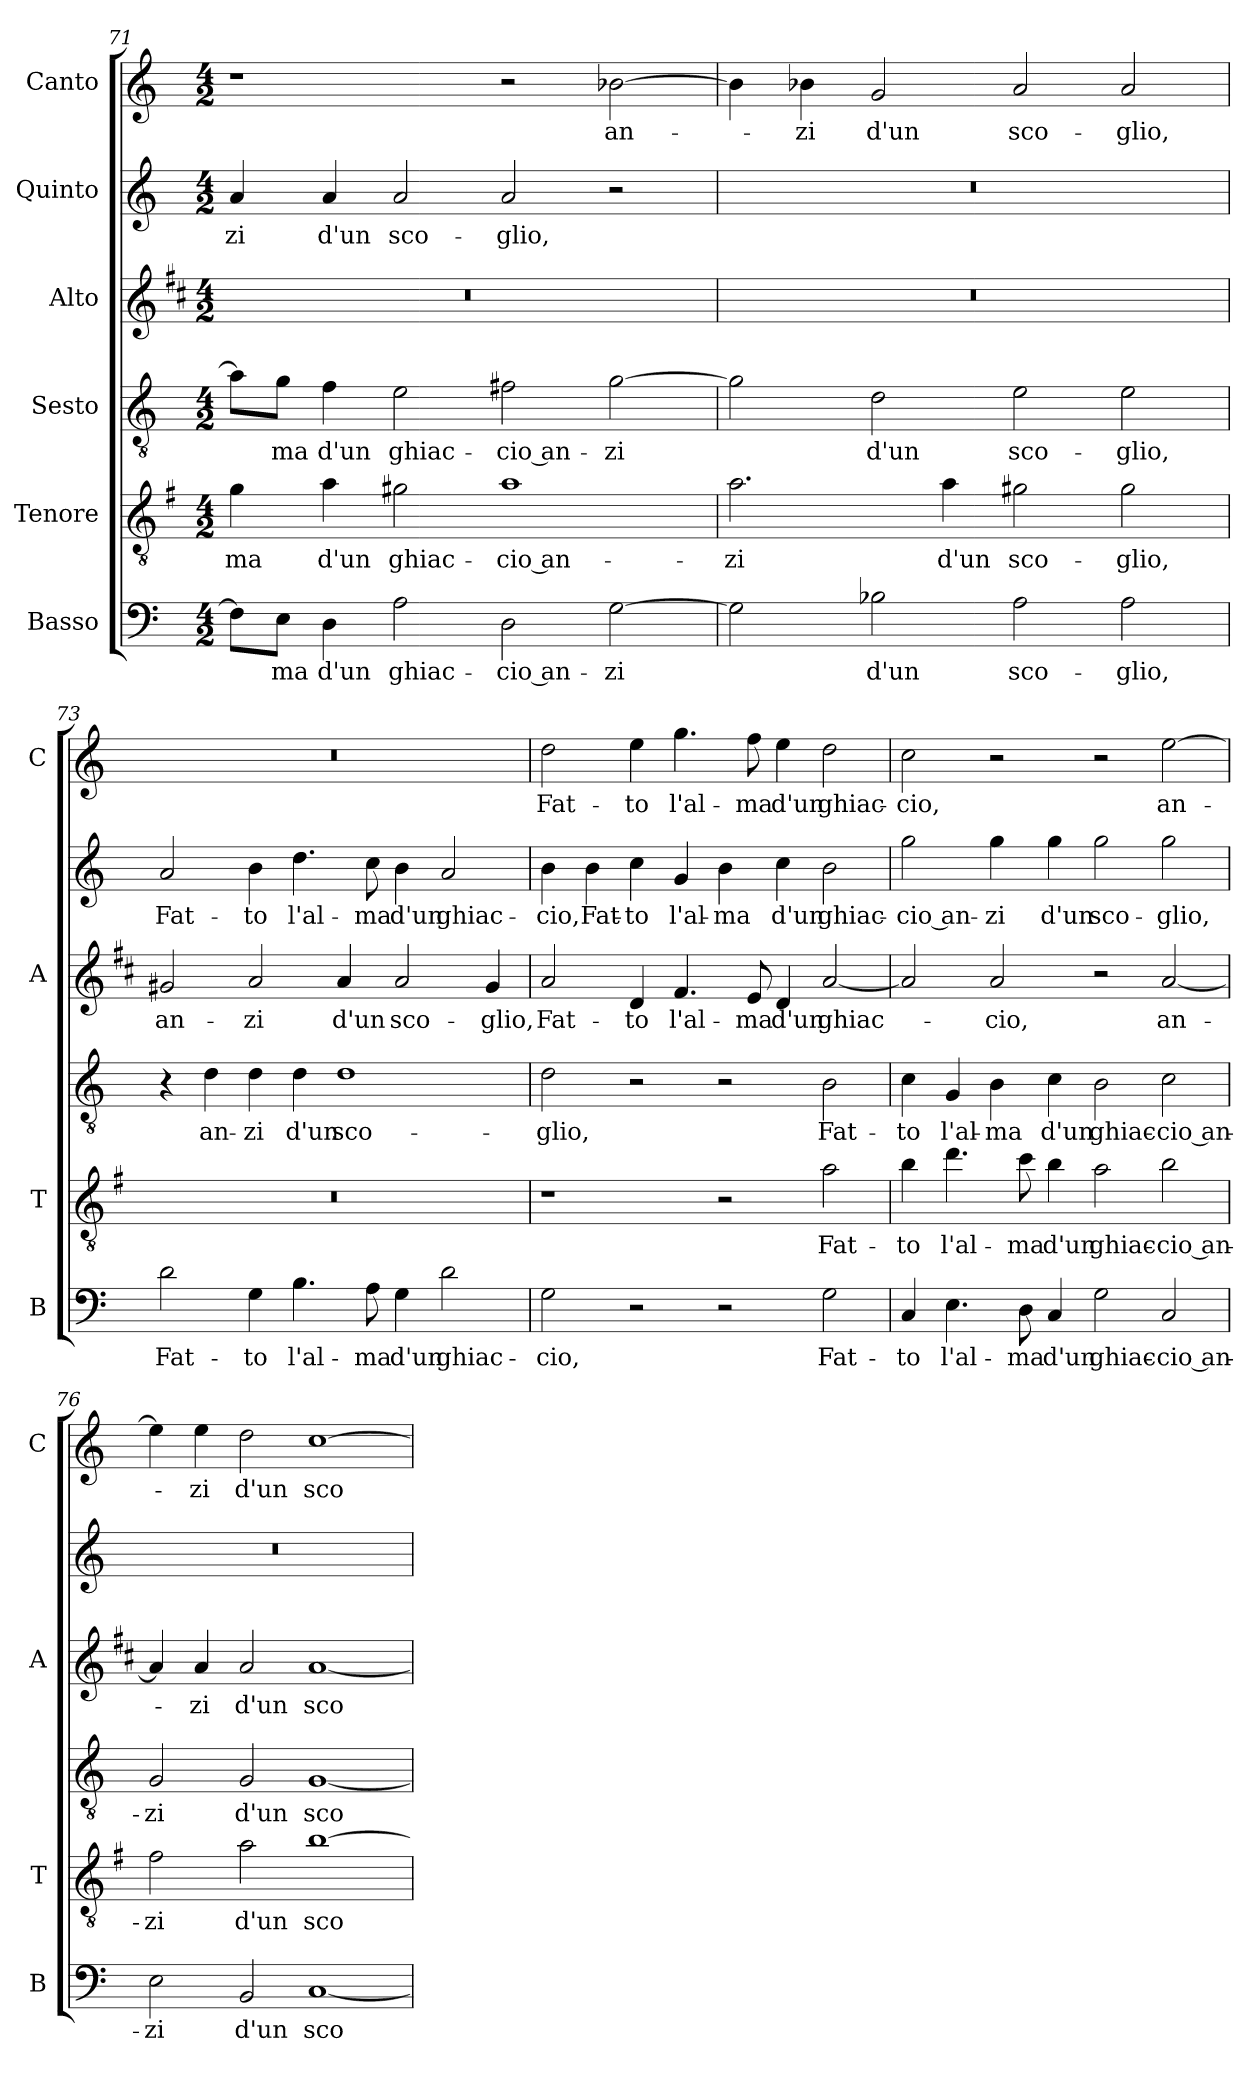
**kern	**text	**kern	**text	**kern	**text	**kern	**text	**kern	**text	**kern	**text
*part6	*part6	*part5	*part5	*part4	*part4	*part3	*part3	*part2	*part2	*part1	*part1
*staff6	*staff6	*staff5	*staff5	*staff4	*staff4	*staff3	*staff3	*staff2	*staff2	*staff1	*staff1
*I"Basso	*	*I"Tenore	*	*I"Sesto	*	*I"Alto	*	*I"Quinto	*	*I"Canto	*
*I'B	*	*I'T	*	*	*	*I'A	*	*	*	*I'C	*
*clefF4	*	*clefGv2	*	*clefGv2	*	*clefG2	*	*clefG2	*	*clefG2	*
*	*	*ITrd4c7	*	*	*	*ITrd1c2	*	*	*	*	*
*k[]	*	*k[]	*	*k[]	*	*k[]	*	*k[]	*	*k[]	*
*C:	*	*C:	*	*C:	*	*C:	*	*C:	*	*C:	*
*M4/2	*	*M4/2	*	*M4/2	*	*M4/2	*	*M4/2	*	*M4/2	*
=71	=71	=71	=71	=71	=71	=71	=71	=71	=71	=71	=71
!	!	!	!LO:LY:b	!	!	!	!	!	!LO:LY:b	!	!
8F\L]	.	4c\	-ma	8a\L]	.	0r	.	4a/	-zi	1r	.
!	!LO:LY:b	!	!	!	!LO:LY:b	!	!	!	!	!	!
8E\J	-ma	.	.	8g\J	-ma	.	.	.	.	.	.
!	!LO:LY:b	!	!LO:LY:b	!	!LO:LY:b	!	!	!	!LO:LY:b	!	!
4D\	d'un	4d\	d'un	4f\	d'un	.	.	4a/	d'un	.	.
!	!LO:LY:b	!	!LO:LY:b	!	!LO:LY:b	!	!	!	!LO:LY:b	!	!
2A\	ghiac-	2c#X\	ghiac-	2e\	ghiac-	.	.	2a/	sco-	.	.
!	!LO:LY:b	!	!LO:LY:b	!	!LO:LY:b	!	!	!	!LO:LY:b	!	!
2D\	-cio an-	1d	-cio an-	2f#X\	-cio an-	.	.	2a/	-glio,	2r	.
!	!LO:LY:b	!	!	!	!LO:LY:b	!	!	!	!	!	!LO:LY:b
[2G\	-zi	.	.	[2g\	-zi	.	.	2r	.	[2b-X\	an-
=72	=72	=72	=72	=72	=72	=72	=72	=72	=72	=72	=72
!	!	!	!LO:LY:b	!	!	!	!	!	!	!	!
2G\]	.	2.d\	-zi	2g\]	.	0r	.	0r	.	4b-\]	.
!	!	!	!	!	!	!	!	!	!	!	!LO:LY:b
.	.	.	.	.	.	.	.	.	.	4b-X\	-zi
!	!LO:LY:b	!	!	!	!LO:LY:b	!	!	!	!	!	!LO:LY:b
2B-X\	d'un	.	.	2d\	d'un	.	.	.	.	2g/	d'un
!	!	!	!LO:LY:b	!	!	!	!	!	!	!	!
.	.	4d\	d'un	.	.	.	.	.	.	.	.
!	!LO:LY:b	!	!LO:LY:b	!	!LO:LY:b	!	!	!	!	!	!LO:LY:b
2A\	sco-	2c#X\	sco-	2e\	sco-	.	.	.	.	2a/	sco-
!	!LO:LY:b	!	!LO:LY:b	!	!LO:LY:b	!	!	!	!	!	!LO:LY:b
2A\	-glio,	2c#\	-glio,	2e\	-glio,	.	.	.	.	2a/	-glio,
=73	=73	=73	=73	=73	=73	=73	=73	=73	=73	=73	=73
!	!LO:LY:b	!	!	!	!	!	!LO:LY:b	!	!LO:LY:b	!	!
2d\	Fat-	0r	.	4r	.	2f#X/	an-	2a/	Fat-	0r	.
!	!	!	!	!	!LO:LY:b	!	!	!	!	!	!
.	.	.	.	4d\	an-	.	.	.	.	.	.
!	!LO:LY:b	!	!	!	!LO:LY:b	!	!LO:LY:b	!	!LO:LY:b	!	!
4G\	-to	.	.	4d\	-zi	2g/	-zi	4b\	-to	.	.
!	!LO:LY:b	!	!	!	!LO:LY:b	!	!	!	!LO:LY:b	!	!
4.B\	l'al-	.	.	4d\	d'un	.	.	4.dd\	l'al-	.	.
!	!	!	!	!	!LO:LY:b	!	!LO:LY:b	!	!	!	!
.	.	.	.	1d	sco-	4g/	d'un	.	.	.	.
!	!LO:LY:b	!	!	!	!	!	!	!	!LO:LY:b	!	!
8A\	-ma	.	.	.	.	.	.	8cc\	-ma	.	.
!	!LO:LY:b	!	!	!	!	!	!LO:LY:b	!	!LO:LY:b	!	!
4G\	d'un	.	.	.	.	2g/	sco-	4b\	d'un	.	.
!	!LO:LY:b	!	!	!	!	!	!	!	!LO:LY:b	!	!
2d\	ghiac-	.	.	.	.	.	.	2a/	ghiac-	.	.
!	!	!	!	!	!	!	!LO:LY:b	!	!	!	!
.	.	.	.	.	.	4f#/	-glio,	.	.	.	.
!!LO:LB:g=z
=74	=74	=74	=74	=74	=74	=74	=74	=74	=74	=74	=74
!	!LO:LY:b	!	!	!	!LO:LY:b	!	!LO:LY:b	!	!LO:LY:b	!	!LO:LY:b
2G\	-cio,	1r	.	2d\	-glio,	2g/	Fat-	4b\	-cio,	2dd\	Fat-
!	!	!	!	!	!	!	!	!	!LO:LY:b	!	!
.	.	.	.	.	.	.	.	4b\	Fat-	.	.
!	!	!	!	!	!	!	!LO:LY:b	!	!LO:LY:b	!	!LO:LY:b
2r	.	.	.	2r	.	4c/	-to	4cc\	-to	4ee\	-to
!	!	!	!	!	!	!	!LO:LY:b	!	!LO:LY:b	!	!LO:LY:b
.	.	.	.	.	.	4.e/	l'al-	4g/	l'al-	4.gg\	l'al-
!	!	!	!	!	!	!	!	!	!LO:LY:b	!	!
2r	.	2r	.	2r	.	.	.	4b\	-ma	.	.
!	!	!	!	!	!	!	!LO:LY:b	!	!	!	!LO:LY:b
.	.	.	.	.	.	8d/	-ma	.	.	8ff\	-ma
!	!	!	!	!	!	!	!LO:LY:b	!	!LO:LY:b	!	!LO:LY:b
.	.	.	.	.	.	4c/	d'un	4cc\	d'un	4ee\	d'un
!	!LO:LY:b	!	!LO:LY:b	!	!LO:LY:b	!	!LO:LY:b	!	!LO:LY:b	!	!LO:LY:b
2G\	Fat-	2d\	Fat-	2B\	Fat-	[2g/	ghiac-	2b\	ghiac-	2dd\	ghiac-
=75	=75	=75	=75	=75	=75	=75	=75	=75	=75	=75	=75
!	!LO:LY:b	!	!LO:LY:b	!	!LO:LY:b	!	!	!	!LO:LY:b	!	!LO:LY:b
4C/	-to	4e\	-to	4c\	-to	2g/]	.	2gg\	-cio an-	2cc\	-cio,
!	!LO:LY:b	!	!LO:LY:b	!	!LO:LY:b	!	!	!	!	!	!
4.E\	l'al-	4.g\	l'al-	4G/	l'al-	.	.	.	.	.	.
!	!	!	!	!	!LO:LY:b	!	!LO:LY:b	!	!LO:LY:b	!	!
.	.	.	.	4B\	-ma	2g/	-cio,	4gg\	-zi	2r	.
!	!LO:LY:b	!	!LO:LY:b	!	!	!	!	!	!	!	!
8D\	-ma	8f\	-ma	.	.	.	.	.	.	.	.
!	!LO:LY:b	!	!LO:LY:b	!	!LO:LY:b	!	!	!	!LO:LY:b	!	!
4C/	d'un	4e\	d'un	4c\	d'un	.	.	4gg\	d'un	.	.
!	!LO:LY:b	!	!LO:LY:b	!	!LO:LY:b	!	!	!	!LO:LY:b	!	!
2G\	ghiac-	2d\	ghiac-	2B\	ghiac-	2r	.	2gg\	sco-	2r	.
!	!LO:LY:b	!	!LO:LY:b	!	!LO:LY:b	!	!LO:LY:b	!	!LO:LY:b	!	!LO:LY:b
2C/	-cio an-	2e\	-cio an-	2c\	-cio an-	[2g/	an-	2gg\	-glio,	[2ee\	an-
=76	=76	=76	=76	=76	=76	=76	=76	=76	=76	=76	=76
!	!LO:LY:b	!	!LO:LY:b	!	!LO:LY:b	!	!	!	!	!	!
2E\	-zi	2B\	-zi	2G/	-zi	4g/]	.	0r	.	4ee\]	.
!	!	!	!	!	!	!	!LO:LY:b	!	!	!	!LO:LY:b
.	.	.	.	.	.	4g/	-zi	.	.	4ee\	-zi
!	!LO:LY:b	!	!LO:LY:b	!	!LO:LY:b	!	!LO:LY:b	!	!	!	!LO:LY:b
2BB/	d'un	2d\	d'un	2G/	d'un	2g/	d'un	.	.	2dd\	d'un
!	!LO:LY:b	!	!LO:LY:b	!	!LO:LY:b	!	!LO:LY:b	!	!	!	!LO:LY:b
[1C	sco-	[1e	sco-	[1G	sco-	[1g	sco-	.	.	[1cc	sco-
=	=	=	=	=	=	=	=	=	=	=	=
*-	*-	*-	*-	*-	*-	*-	*-	*-	*-	*-	*-
